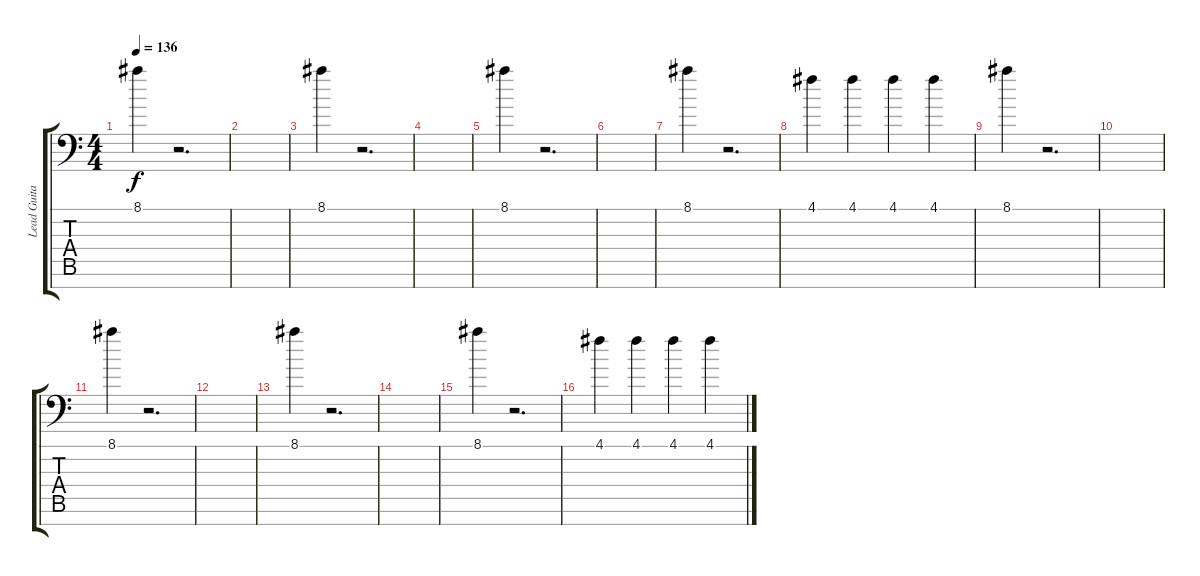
\track ("Lead Guitar II" "Lead Guita") {instrument distortionguitar}
\staff {score tabs}
\tuning (D4 A3 F3 C3 G2 D2 A1) {hide}
\ts (4 4)
\tempo 136
\clef f4
\ks c
8.1.4{dy f} r.2{d} |
|
8.1.4 r.2{d} |
|
8.1.4 r.2{d} |
|
8.1.4 r.2{d volume 0} |
4.1.4{volume 8} 4.1.4{volume 11} 4.1.4{volume 13} 4.1.4{volume 16} |
8.1.4 r.2{d} |
|
8.1.4 r.2{d} |
|
8.1.4 r.2{d} |
|
8.1.4 r.2{d volume 0} |
4.1.4{volume 8} 4.1.4{volume 11} 4.1.4{volume 13} 4.1.4{volume 16}
